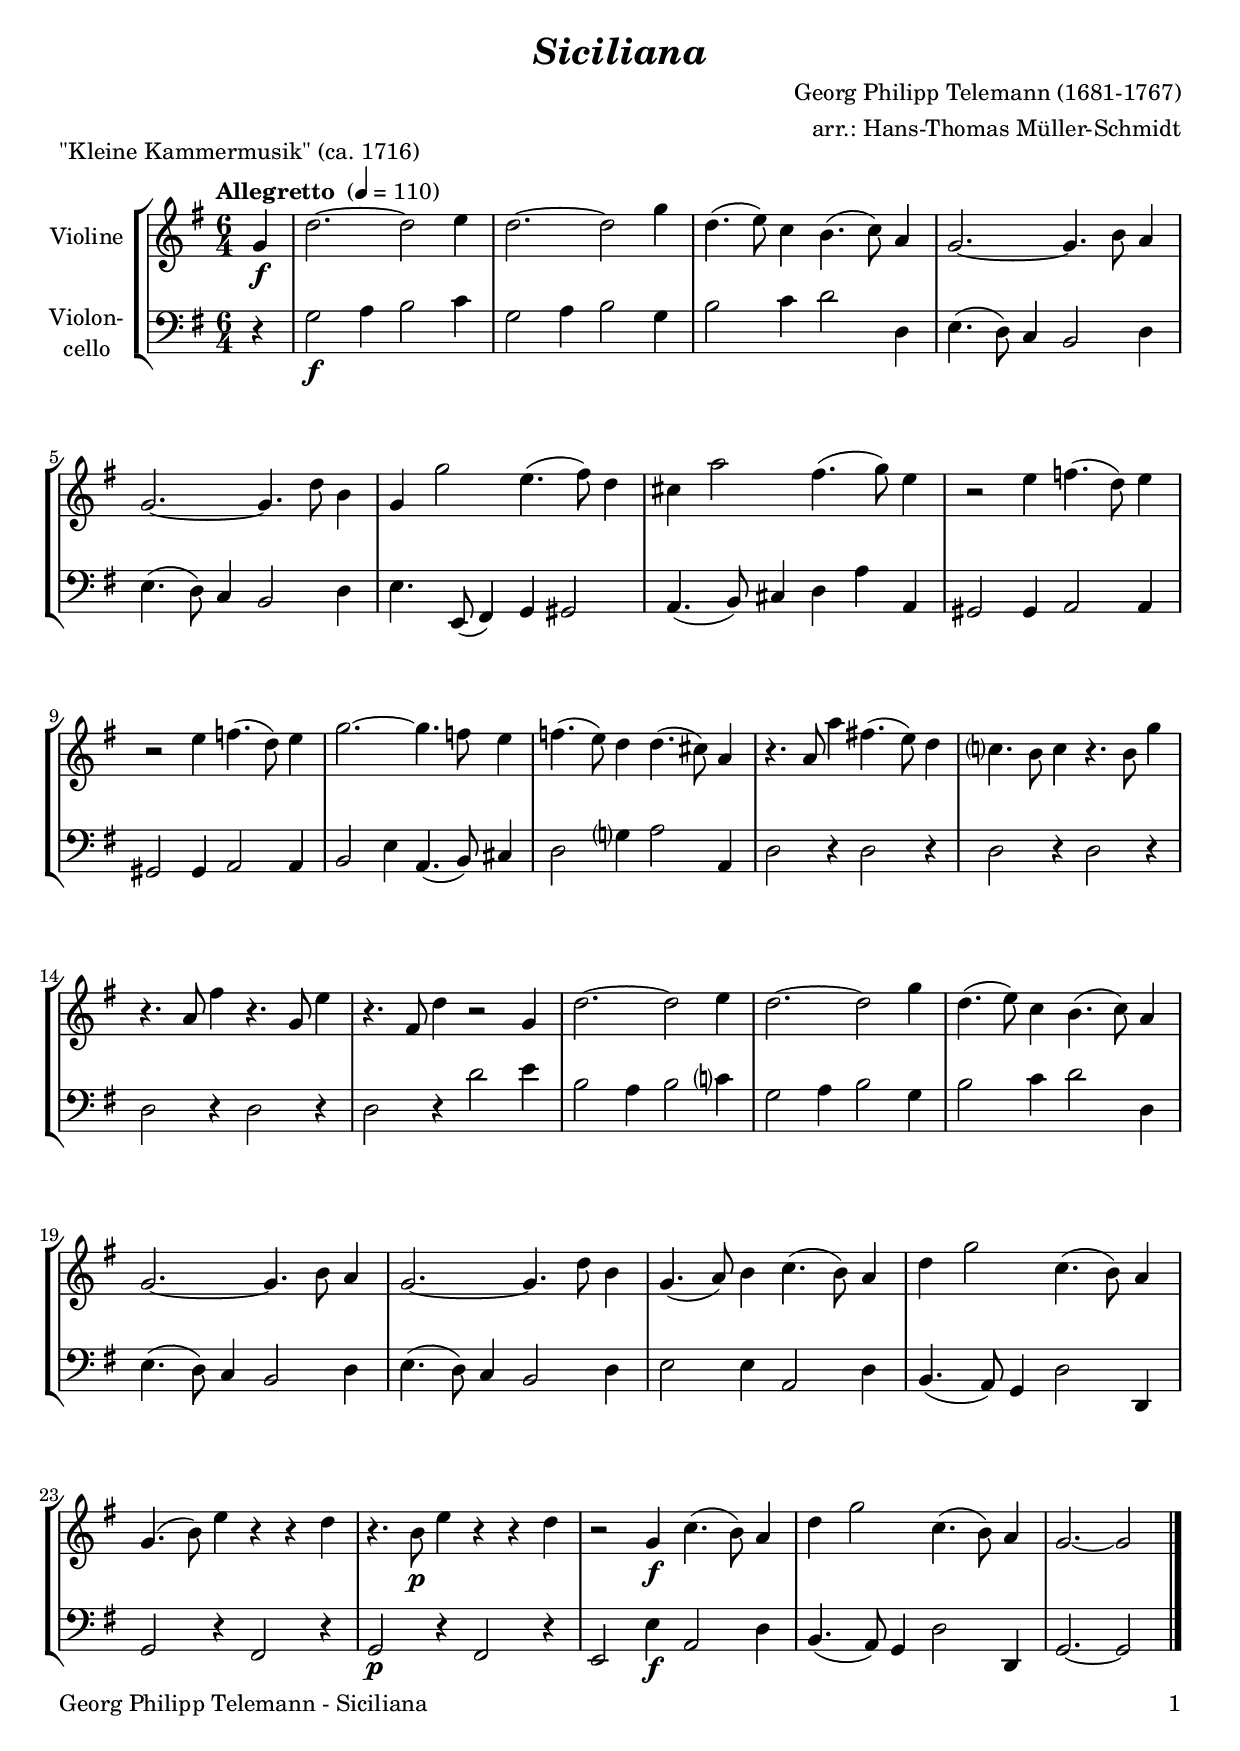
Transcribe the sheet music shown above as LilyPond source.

\version "2.18.2"
\include "deutsch.ly"
  
#(set-global-staff-size 20)

\header {
  title     = \markup \bold \italic "Siciliana"
  composer  = "Georg Philipp Telemann (1681-1767)"
  arranger  = "arr.: Hans-Thomas Müller-Schmidt"
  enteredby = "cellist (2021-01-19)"
  piece     = "\"Kleine Kammermusik\" (ca. 1716)"
}

voiceconsts = {
  \key g \major
  \time 6/4
  \clef "treble"
%  \numericTimeSignature
  % Set default beaming for all staves
%  \set Timing.beamExceptions = #'()
%  \set Timing.baseMoment     = #(ly:make-moment 1 4)
%  \set Timing.beatStructure  = #'(1 1 1)
  \tempo "Allegretto " 4=110
}

mivl = "violin"
%miba = "pizzicato strings"
miba = "cello"

va = \relative c'' {
  \voiceconsts

  \partial 4 g4\f
  d'2.~ d2 e4
  d2.~ d2 g4
  d4.( e8) c4 h4.( c8) a4
  g2.~ g4. h8 a4
  g2.~ g4. d'8 h4
  g g'2 e4.( fis8) d4

  cis a'2 fis4.( g8) e4
  r2 e4 f4.( d8) e4
  r2 e4 f4.( d8) e4
  g2.~ g4. f8 e4
  f4.( e8) d4 d4.( cis8) a4

  r4. a8 a'4 fis!4.( e8) d4
  c?4. h8 c4 r4. h8 g'4
  r4. a,8 fis'4 r4. g,8 e'4
  r4. fis,8 d'4 r2 g,4
  d'2.~ d2 e4
  d2.~ d2 g4

  d4.( e8) c4 h4.( c8) a4
  g2.~ g4. h8 a4
  g2.~ g4. d'8 h4
  g4.( a8) h4 c4.( h8) a4
  d g2 c,4.( h8) a4

  g4.( h8) e4 r r d
  r4. h8\p e4 r r d
  r2 g,4\f c4.( h8) a4
  d g2 c,4.( h8) a4
  g2.~ g2 \bar "|."
}

vb = \relative c' {
  \voiceconsts
  \clef "bass"
  
  \partial 4 r4
  g2\f a4 h2 c4
  g2 a4 h2 g4
  h2 c4 d2 d,4
  e4.( d8) c4 h2 d4
  e4.( d8) c4 h2 d4
  e4. e,8( fis4) g gis2

  a4.( h8) cis4 d a' a,
  gis2 gis4 a2 a4
  gis2 gis4 a2 a4
  h2 e4 a,4.( h8) cis4
  d2 g?4 a2 a,4

  d2 r4 d2 r4
  d2 r4 d2 r4
  d2 r4 d2 r4
  d2 r4 d'2 e4
  h2 a4 h2 c?4
  g2 a4 h2 g4

  h2 c4 d2 d,4
  e4.( d8) c4 h2 d4
  e4.( d8) c4 h2 d4
  e2 e4 a,2 d4
  h4.( a8) g4 d'2 d,4

  g2 r4 fis2 r4
  g2\p r4 fis2 r4
  e2 e'4\f a,2 d4
  h4.( a8) g4 d'2 d,4
  g2.~ g2 \bar "|."
}


music = \new StaffGroup <<
      \new Staff {
	\set Staff.midiInstrument = \mivl
	\set Staff.instrumentName = \markup \center-column { "Violine" }
	\transpose g g { \va }
      }

      \new Staff {
	\set Staff.midiInstrument = \miba
	\set Staff.instrumentName = \markup \center-column { "Violon-" "cello" }
	\transpose g g { \vb }
      }
>>

\book {
   \paper {
    print-page-number = ##t
    print-first-page-number = ##t
    ragged-last-bottom = ##f
    oddHeaderMarkup = \markup \null
    evenHeaderMarkup = \markup \null
    oddFooterMarkup = \markup {
      \fill-line {
        \on-the-fly #print-page-number-check-first
        "Georg Philipp Telemann - Siciliana" \fromproperty #'page:page-number-string
      }
    }
    evenFooterMarkup = \oddFooterMarkup
  } \score {
    \music
    \layout {}
  }

  \score {
    \unfoldRepeats \music

    \midi {
      \context {
        \Score
      }
    }
  }
}